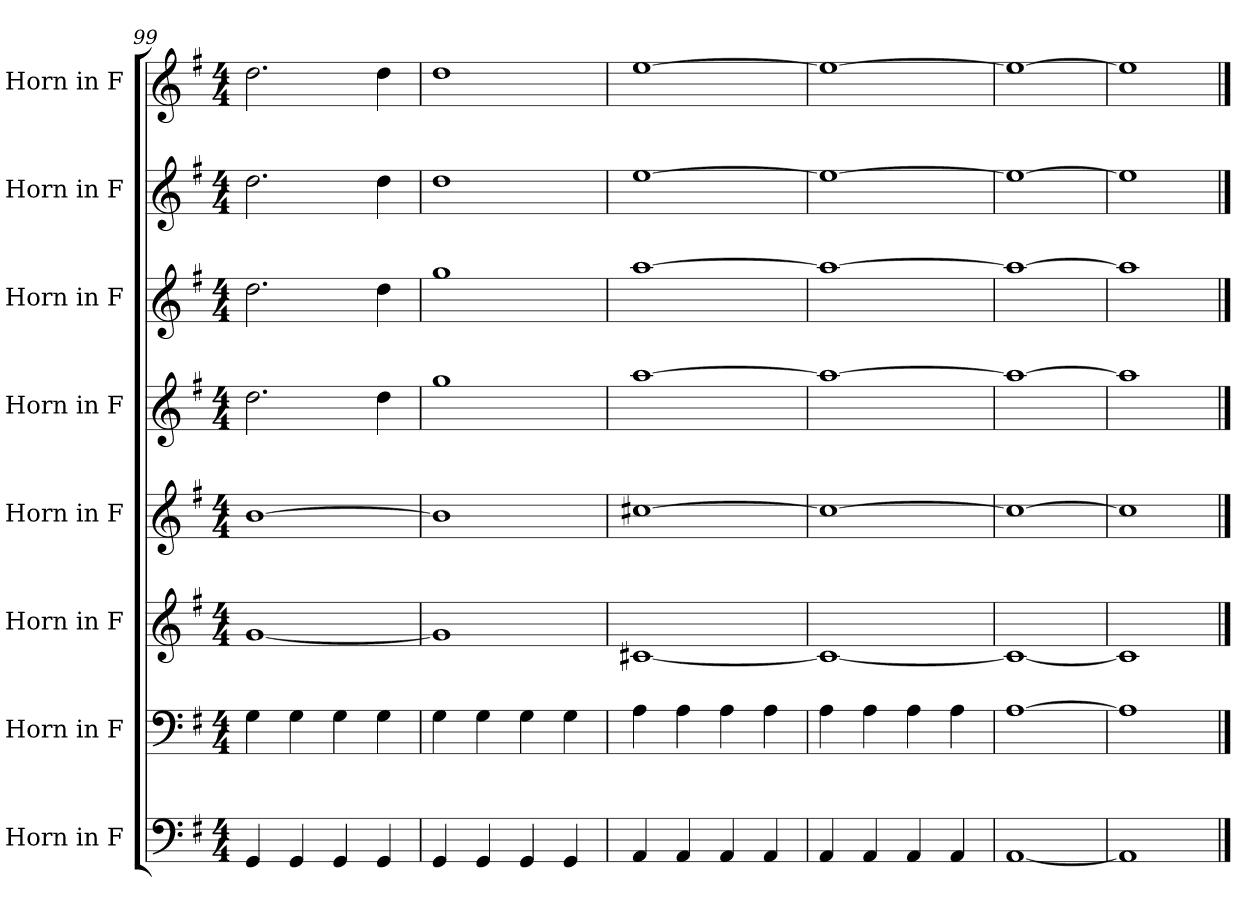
**kern	**kern	**kern	**kern	**kern	**kern	**kern	**kern
*part8	*part7	*part6	*part5	*part4	*part3	*part2	*part1
*staff8	*staff7	*staff6	*staff5	*staff4	*staff3	*staff2	*staff1
*I"Horn in F	*I"Horn in F	*I"Horn in F	*I"Horn in F	*I"Horn in F	*I"Horn in F	*I"Horn in F	*I"Horn in F
*clefF4	*clefF4	*clefG2	*clefG2	*clefG2	*clefG2	*clefG2	*clefG2
*ITrd4c7	*ITrd4c7	*ITrd4c7	*ITrd4c7	*ITrd4c7	*ITrd4c7	*ITrd4c7	*ITrd4c7
*k[]	*k[]	*k[]	*k[]	*k[]	*k[]	*k[]	*k[]
*M4/4	*M4/4	*M4/4	*M4/4	*M4/4	*M4/4	*M4/4	*M4/4
=99	=99	=99	=99	=99	=99	=99	=99
4CC/	4C\	[1c	[1e	2.g\	2.g\	2.g\	2.g\
4CC/	4C\	.	.	.	.	.	.
4CC/	4C\	.	.	.	.	.	.
4CC/	4C\	.	.	4g\	4g\	4g\	4g\
=100	=100	=100	=100	=100	=100	=100	=100
4CC/	4C\	1c]	1e]	1cc	1cc	1g	1g
4CC/	4C\	.	.	.	.	.	.
4CC/	4C\	.	.	.	.	.	.
4CC/	4C\	.	.	.	.	.	.
=101	=101	=101	=101	=101	=101	=101	=101
4DD/	4D\	[1F#X	[1f#X	[1dd	[1dd	[1a	[1a
4DD/	4D\	.	.	.	.	.	.
4DD/	4D\	.	.	.	.	.	.
4DD/	4D\	.	.	.	.	.	.
=102	=102	=102	=102	=102	=102	=102	=102
4DD/	4D\	1F#_	1f#_	1dd_	1dd_	1a_	1a_
4DD/	4D\	.	.	.	.	.	.
4DD/	4D\	.	.	.	.	.	.
4DD/	4D\	.	.	.	.	.	.
=103	=103	=103	=103	=103	=103	=103	=103
[1DD	[1D	1F#_	1f#_	1dd_	1dd_	1a_	1a_
=104	=104	=104	=104	=104	=104	=104	=104
1DD]	1D]	1F#]	1f#]	1dd]	1dd]	1a]	1a]
==	==	==	==	==	==	==	==
*-	*-	*-	*-	*-	*-	*-	*-
